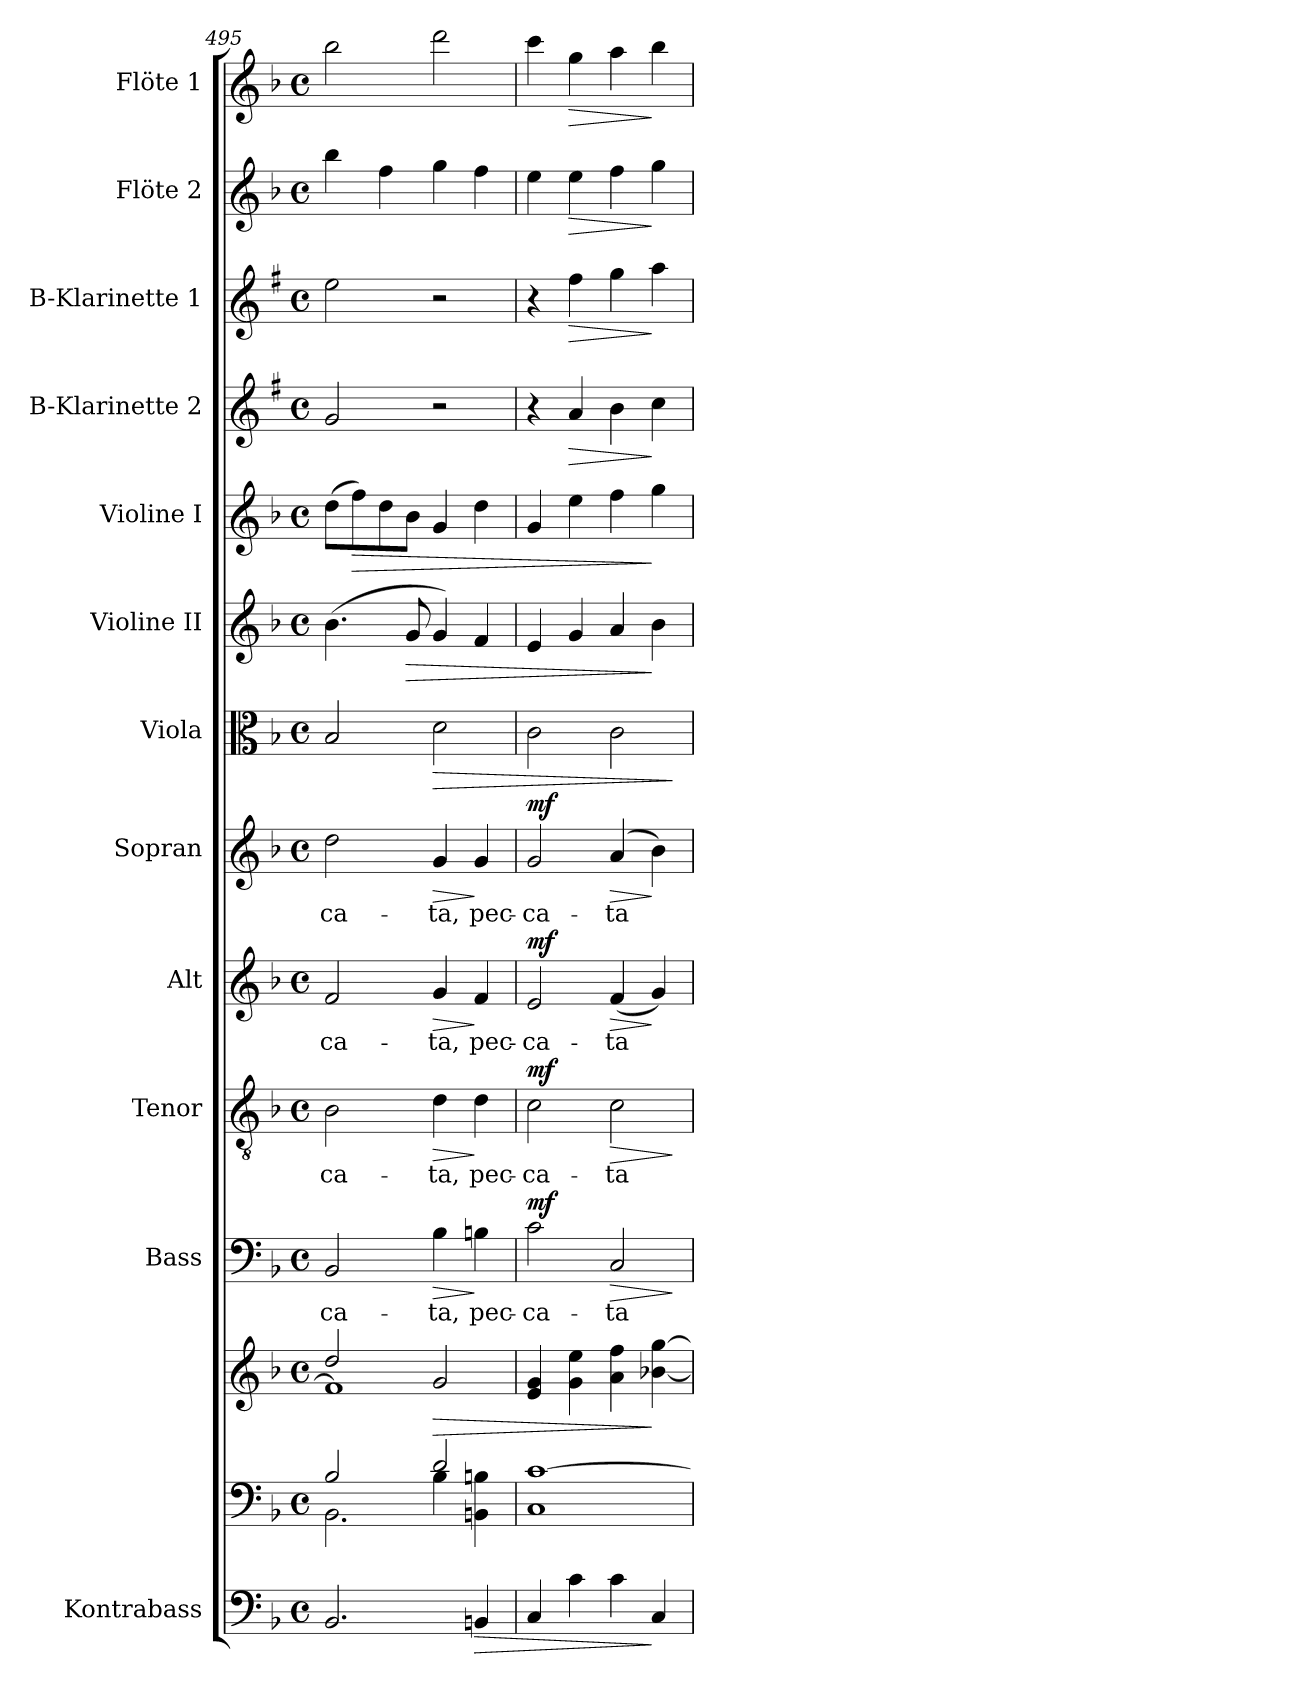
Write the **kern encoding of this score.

**kern	**dynam	**kern	**kern	**dynam	**kern	**text	**dynam	**kern	**text	**dynam	**kern	**text	**dynam	**kern	**text	**dynam	**kern	**dynam	**kern	**dynam	**kern	**dynam	**kern	**dynam	**kern	**dynam	**kern	**dynam	**kern	**dynam
*part13	*part13	*part12	*part12	*part12	*part11	*part11	*part11	*part10	*part10	*part10	*part9	*part9	*part9	*part8	*part8	*part8	*part7	*part7	*part6	*part6	*part5	*part5	*part4	*part4	*part3	*part3	*part2	*part2	*part1	*part1
*staff14	*staff14	*staff13	*staff12	*staff12/13	*staff11	*staff11	*staff11	*staff10	*staff10	*staff10	*staff9	*staff9	*staff9	*staff8	*staff8	*staff8	*staff7	*staff7	*staff6	*staff6	*staff5	*staff5	*staff4	*staff4	*staff3	*staff3	*staff2	*staff2	*staff1	*staff1
*I"Kontrabass	*	*	*	*	*I"Bass	*	*	*I"Tenor	*	*	*I"Alt	*	*	*I"Sopran	*	*	*I"Viola	*	*I"Violine II	*	*I"Violine I	*	*I"B-Klarinette 2	*	*I"B-Klarinette 1	*	*I"Flöte 2	*	*I"Flöte 1	*
*I'Kb.	*	*	*	*	*I'B.	*	*	*I'T.	*	*	*I'A.	*	*	*I'S.	*	*	*I'Vla.	*	*I'Vl. II	*	*I'Vl. I	*	*I'B Kl. 2	*	*I'B Kl. 1	*	*I'Fl. 2	*	*I'Fl. 1	*
*clefF4	*	*clefF4	*clefG2	*	*clefF4	*	*	*clefGv2	*	*	*clefG2	*	*	*clefG2	*	*	*clefC3	*	*clefG2	*	*clefG2	*	*clefG2	*	*clefG2	*	*clefG2	*	*clefG2	*
*ITrd7c12	*	*	*	*	*	*	*	*	*	*	*	*	*	*	*	*	*	*	*	*	*	*	*ITrd1c2	*	*ITrd1c2	*	*	*	*	*
*k[b-]	*	*k[b-]	*k[b-]	*	*k[b-]	*	*	*k[b-]	*	*	*k[b-]	*	*	*k[b-]	*	*	*k[b-]	*	*k[b-]	*	*k[b-]	*	*k[b-]	*	*k[b-]	*	*k[b-]	*	*k[b-]	*
*F:	*	*F:	*F:	*	*F:	*	*	*F:	*	*	*F:	*	*	*F:	*	*	*F:	*	*F:	*	*F:	*	*F:	*	*F:	*	*F:	*	*F:	*
*M4/4	*	*M4/4	*M4/4	*	*M4/4	*	*	*M4/4	*	*	*M4/4	*	*	*M4/4	*	*	*M4/4	*	*M4/4	*	*M4/4	*	*M4/4	*	*M4/4	*	*M4/4	*	*M4/4	*
*met(c)	*	*met(c)	*met(c)	*	*met(c)	*	*	*met(c)	*	*	*met(c)	*	*	*met(c)	*	*	*met(c)	*	*met(c)	*	*met(c)	*	*met(c)	*	*met(c)	*	*met(c)	*	*met(c)	*
=495	=495	=495	=495	=495	=495	=495	=495	=495	=495	=495	=495	=495	=495	=495	=495	=495	=495	=495	=495	=495	=495	=495	=495	=495	=495	=495	=495	=495	=495	=495
*	*	*^	*^	*	*	*	*	*	*	*	*	*	*	*	*	*	*	*	*	*	*	*	*	*	*	*	*	*	*	*
*	*	*	*^	*	*	*	*	*	*	*	*	*	*	*	*	*	*	*	*	*	*	*	*	*	*	*	*	*	*	*	*	*
!	!	!	!	!	!	!	!	!	!LO:LY:b	!	!	!LO:LY:b	!	!	!LO:LY:b	!	!	!LO:LY:b	!	!	!	!	!	!	!	!	!	!	!	!	!	!	!
2.BBB-/	.	2B-/	2.BB-\	2ryy	2dd/	1f]	.	2BB-/	-ca-	.	2B-\	-ca-	.	2f/	-ca-	.	2dd\	-ca-	.	2B-/	.	(>4.b-\	.	(>8dd\L	.	2f/	.	2dd\	.	4bb-\	.	2bb-\	.
!	!	!	!	!	!	!	!	!	!	!	!	!	!	!	!	!	!	!	!	!	!	!	!	!	!LO:HP:b	!	!	!	!	!	!	!	!
.	.	.	.	.	.	.	.	.	.	.	.	.	.	.	.	.	.	.	.	.	.	.	.	8ff\)	>	.	.	.	.	.	.	.	.
.	.	.	.	.	.	.	.	.	.	.	.	.	.	.	.	.	.	.	.	.	.	.	.	8dd\	.	.	.	.	.	4ff\	.	.	.
!	!	!	!	!	!	!	!	!	!	!	!	!	!	!	!	!	!	!	!	!	!	!	!LO:HP:b	!	!	!	!	!	!	!	!	!	!
.	.	.	.	.	.	.	.	.	.	.	.	.	.	.	.	.	.	.	.	.	.	8g/	>	8b-\J	.	.	.	.	.	.	.	.	.
!	!	!	!	!	!	!	!LO:HP:b	!	!LO:LY:b	!LO:HP:b	!	!LO:LY:b	!LO:HP:b	!	!LO:LY:b	!LO:HP:b	!	!LO:LY:b	!LO:HP:b	!	!LO:HP:b	!	!	!	!	!	!	!	!	!	!	!	!
.	.	2d/	.	4B-\	2g/	.	>	4B-\	-ta,	>	4d\	-ta,	>	4g/	-ta,	>	4g/	-ta,	>	2d\	>	4g/)	.	4g/	.	2r	.	2r	.	4gg\	.	2ddd\	.
!	!LO:HP:b	!	!	!	!	!	!	!	!LO:LY:b	!	!	!LO:LY:b	!	!	!LO:LY:b	!	!	!LO:LY:b	!	!	!	!	!	!	!	!	!	!	!	!	!	!	!
4BBBn/	>	.	4BBn\ 4Bn\	4ryy	.	.	.	4Bn\	pec-	]	4d\	pec-	]	4f/	pec-	]	4g/	pec-	]	.	.	4f/	.	4dd\	.	.	.	.	.	4ff\	.	.	.
*	*	*	*	*	*v	*v	*	*	*	*	*	*	*	*	*	*	*	*	*	*	*	*	*	*	*	*	*	*	*	*	*	*	*
=496	=496	=496	=496	=496	=496	=496	=496	=496	=496	=496	=496	=496	=496	=496	=496	=496	=496	=496	=496	=496	=496	=496	=496	=496	=496	=496	=496	=496	=496	=496	=496	=496
!	!	!	!	!	!	!	!	!LO:LY:b	!LO:DY:a	!	!LO:LY:b	!LO:DY:a	!	!LO:LY:b	!LO:DY:a	!	!LO:LY:b	!LO:DY:a	!	!	!	!	!	!	!	!	!	!	!	!	!	!
*	*	*	*v	*v	*	*	*	*	*	*	*	*	*	*	*	*	*	*	*	*	*	*	*	*	*	*	*	*	*	*	*	*
4CC/	.	[>1c	1C	4e/ 4g/	.	2c\	-ca-	mf	2c\	-ca-	mf	2e/	-ca-	mf	2g/	-ca-	mf	2c\	.	4e/	.	4g/	.	4r	.	4r	.	4ee\	.	4ccc\	.
!	!	!	!	!	!	!	!	!	!	!	!	!	!	!	!	!	!	!	!	!	!	!	!	!	!LO:HP:b	!	!LO:HP:b	!	!LO:HP:b	!	!LO:HP:b
4C\	.	.	.	4g\ 4ee\	.	.	.	.	.	.	.	.	.	.	.	.	.	.	.	4g/	.	4ee\	.	4g/	>	4ee\	>	4ee\	>	4gg\	>
!	!	!	!	!	!	!	!LO:LY:b	!LO:HP:b	!	!LO:LY:b	!LO:HP:b	!	!LO:LY:b	!LO:HP:b	!	!LO:LY:b	!LO:HP:b	!	!	!	!	!	!	!	!	!	!	!	!	!	!
4C\	.	.	.	4a\ 4ff\	.	2C/	-ta	>	2c\	-ta	>	(<4f/	-ta	>	(4a/	-ta	>	2c\	.	4a/	.	4ff\	.	4a\	.	4ff\	.	4ff\	.	4aa\	.
4CC/	]	.	.	[4b-X\ [4gg\	]	.	.	.	.	.	.	4g/)	.	]	4b-\)	.	]	.	.	4b-\	]	4gg\	]	4b-\	]	4gg\	]	4gg\	]	4bb-\	]
*	*	*v	*v	*	*	*	*	*	*	*	*	*	*	*	*	*	*	*	*	*	*	*	*	*	*	*	*	*	*	*	*
.	.	.	.	.	.	.	]	.	.	]	.	.	.	.	.	.	.	]	.	.	.	.	.	.	.	.	.	.	.	.
=	=	=	=	=	=	=	=	=	=	=	=	=	=	=	=	=	=	=	=	=	=	=	=	=	=	=	=	=	=	=
*-	*-	*-	*-	*-	*-	*-	*-	*-	*-	*-	*-	*-	*-	*-	*-	*-	*-	*-	*-	*-	*-	*-	*-	*-	*-	*-	*-	*-	*-	*-
